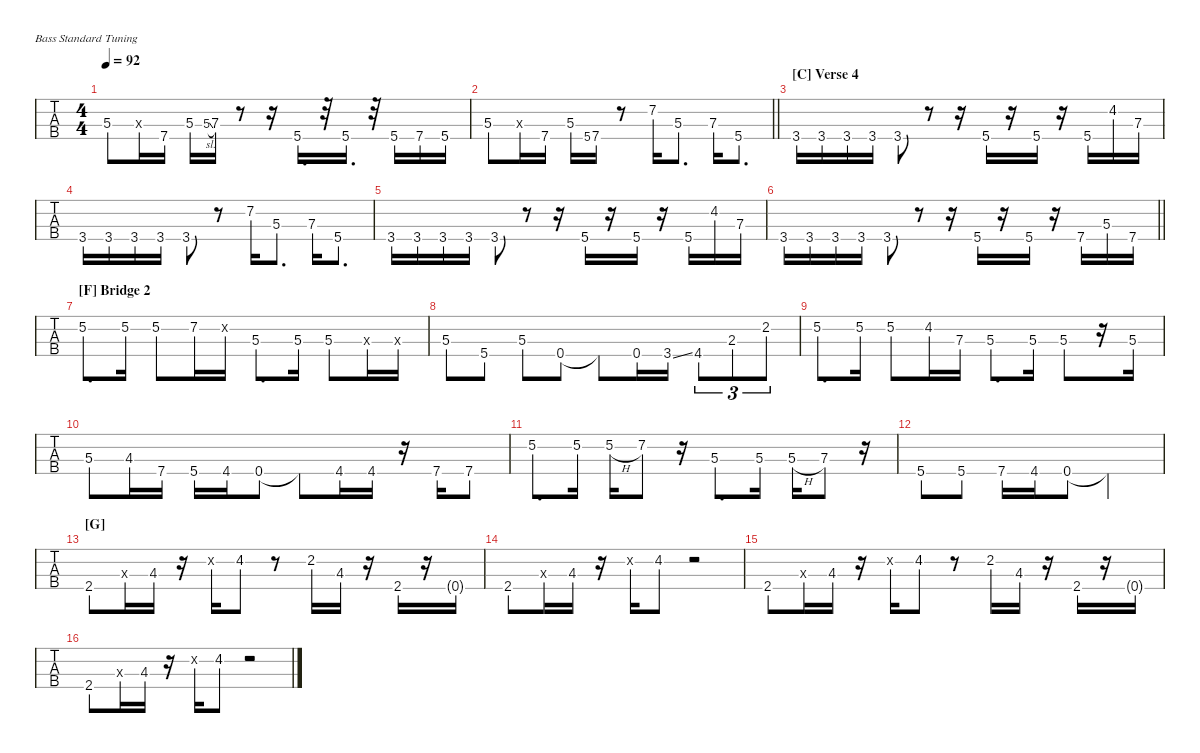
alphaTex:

\hideDynamics
\bracketExtendMode nobrackets
\singleTrackTrackNamePolicy hidden
\multiTrackTrackNamePolicy hidden
\firstSystemTrackNameMode fullname
\firstSystemTrackNameOrientation horizontal
\otherSystemsTrackNameOrientation horizontal
\track ("Bass" "E-Bass") {instrument electricbassfinger}
\staff {tabs}
\tuning (G2 D2 A1 E1)
\ts (4 4)
\tempo 92
\clef f4
\ks d
5.3{acc forcenatural}.8{dy f} 0.3{x acc forcenatural}.16 7.4{acc forcenatural}.16 5.3{acc forcenatural}.16 5.3{sl acc forcenatural}.8{gr dy mf} 7.3{acc forcenatural}.16{dy f} r.8 r.16 5.4{acc forcenatural}.16{d} r.32 5.4{acc forcenatural}.16{d} r.32 5.4{acc forcenatural}.16 7.4{acc forcenatural}.16 5.4{acc forcenatural}.16 |
\barLineRight lightlight
5.3{acc forcenatural}.8 0.3{x acc forcenatural}.16 7.4{acc forcenatural}.16 5.3{acc forcenatural}.16 5.4{acc forcenatural}.8{gr dy mf} 7.4{acc forcenatural}.16{dy f} r.8 7.2{acc forcenatural}.16 5.3{acc forcenatural}.8{d} 7.3{acc forcenatural}.16 5.4{acc forcenatural}.8{d} |
\section ("C" "Verse 4")
3.4{acc forcenatural}.16 3.4{acc forcenatural}.16 3.4{acc forcenatural}.16 3.4{acc forcenatural}.16 3.4{acc forcenatural}.8 r.8 r.16 5.4{acc forcenatural}.16 r.16 5.4{acc forcenatural}.16 r.16 5.4{acc forcenatural}.16 4.2{acc #}.16 7.3{acc forcenatural}.16 |
3.4{acc forcenatural}.16 3.4{acc forcenatural}.16 3.4{acc forcenatural}.16 3.4{acc forcenatural}.16 3.4{acc forcenatural}.8 r.8 7.2{acc forcenatural}.16 5.3{acc forcenatural}.8{d} 7.3{acc forcenatural}.16 5.4{acc forcenatural}.8{d} |
3.4{acc forcenatural}.16 3.4{acc forcenatural}.16 3.4{acc forcenatural}.16 3.4{acc forcenatural}.16 3.4{acc forcenatural}.8 r.8 r.16 5.4{acc forcenatural}.16 r.16 5.4{acc forcenatural}.16 r.16 5.4{acc forcenatural}.16 4.2{acc #}.16 7.3{acc forcenatural}.16 |
\barLineRight lightlight
3.4{acc forcenatural}.16 3.4{acc forcenatural}.16 3.4{acc forcenatural}.16 3.4{acc forcenatural}.16 3.4{acc forcenatural}.8 r.8 r.16 5.4{acc forcenatural}.16 r.16 5.4{acc forcenatural}.16 r.16 7.4{acc forcenatural}.16 5.3{acc forcenatural}.16 7.4{acc forcenatural}.16 |
\section ("F" "Bridge 2")
5.2{acc forcenatural}.8{d} 5.2{acc forcenatural}.16 5.2{acc forcenatural}.8 7.2{acc forcenatural}.16 0.2{x acc forcenatural}.16 5.3{acc forcenatural}.8{d} 5.3{acc forcenatural}.16 5.3{acc forcenatural}.8 0.3{x acc forcenatural}.16 0.3{x acc forcenatural}.16 |
5.3{acc forcenatural}.8 5.4{acc forcenatural}.8 5.3{acc forcenatural}.8 0.4{acc forcenatural}.8 0.4{t acc forcenatural}.8 0.4{acc forcenatural}.16 3.4{ss acc forcenatural}.16 4.4{acc #}.8{tu (3 2)} 2.3{acc forcenatural}.8{tu (3 2)} 2.2{acc forcenatural}.8{tu (3 2)} |
5.2{acc forcenatural}.8{d} 5.2{acc forcenatural}.16 5.2{acc forcenatural}.8 4.2{acc #}.16 7.3{acc forcenatural}.16 5.3{acc forcenatural}.8{d} 5.3{acc forcenatural}.16 5.3{acc forcenatural}.8 r.16 5.3{acc forcenatural}.16 |
5.3{acc forcenatural}.8 4.3{acc #}.16 7.4{acc forcenatural}.16 5.4{acc forcenatural}.16 4.4{acc #}.16 0.4{acc forcenatural}.8 0.4{t acc forcenatural}.8 4.4{acc #}.16 4.4{acc #}.16 r.16 7.4{acc forcenatural}.16 7.4{acc forcenatural}.8 |
5.2{acc forcenatural}.8{d} 5.2{acc forcenatural}.16 5.2{h acc forcenatural}.16 7.2{acc forcenatural}.8 r.16 5.3{acc forcenatural}.8{d} 5.3{acc forcenatural}.16 5.3{h acc forcenatural}.16 7.3{acc forcenatural}.8 r.16 |
5.4{acc forcenatural}.8 5.4{acc forcenatural}.8 7.4{acc forcenatural}.16 4.4{acc #}.16 0.4{acc forcenatural}.8 0.4{t acc forcenatural}.2 |
\section ("G" "")
2.4{acc #}.8 0.3{x acc forcenatural}.16 4.3{acc #}.16 r.16 0.2{x acc forcenatural}.16 4.2{acc #}.8 r.8 2.2{acc forcenatural}.16 4.3{acc #}.16 r.16 2.4{acc #}.16 r.16 0.4{g acc forcenatural}.16 |
2.4{acc #}.8 0.3{x acc forcenatural}.16 4.3{acc #}.16 r.16 0.2{x acc forcenatural}.16 4.2{acc #}.8 r.2 |
2.4{acc #}.8 0.3{x acc forcenatural}.16 4.3{acc #}.16 r.16 0.2{x acc forcenatural}.16 4.2{acc #}.8 r.8 2.2{acc forcenatural}.16 4.3{acc #}.16 r.16 2.4{acc #}.16 r.16 0.4{g acc forcenatural}.16 |
2.4{acc #}.8 0.3{x acc forcenatural}.16 4.3{acc #}.16 r.16 0.2{x acc forcenatural}.16 4.2{acc #}.8 r.2
